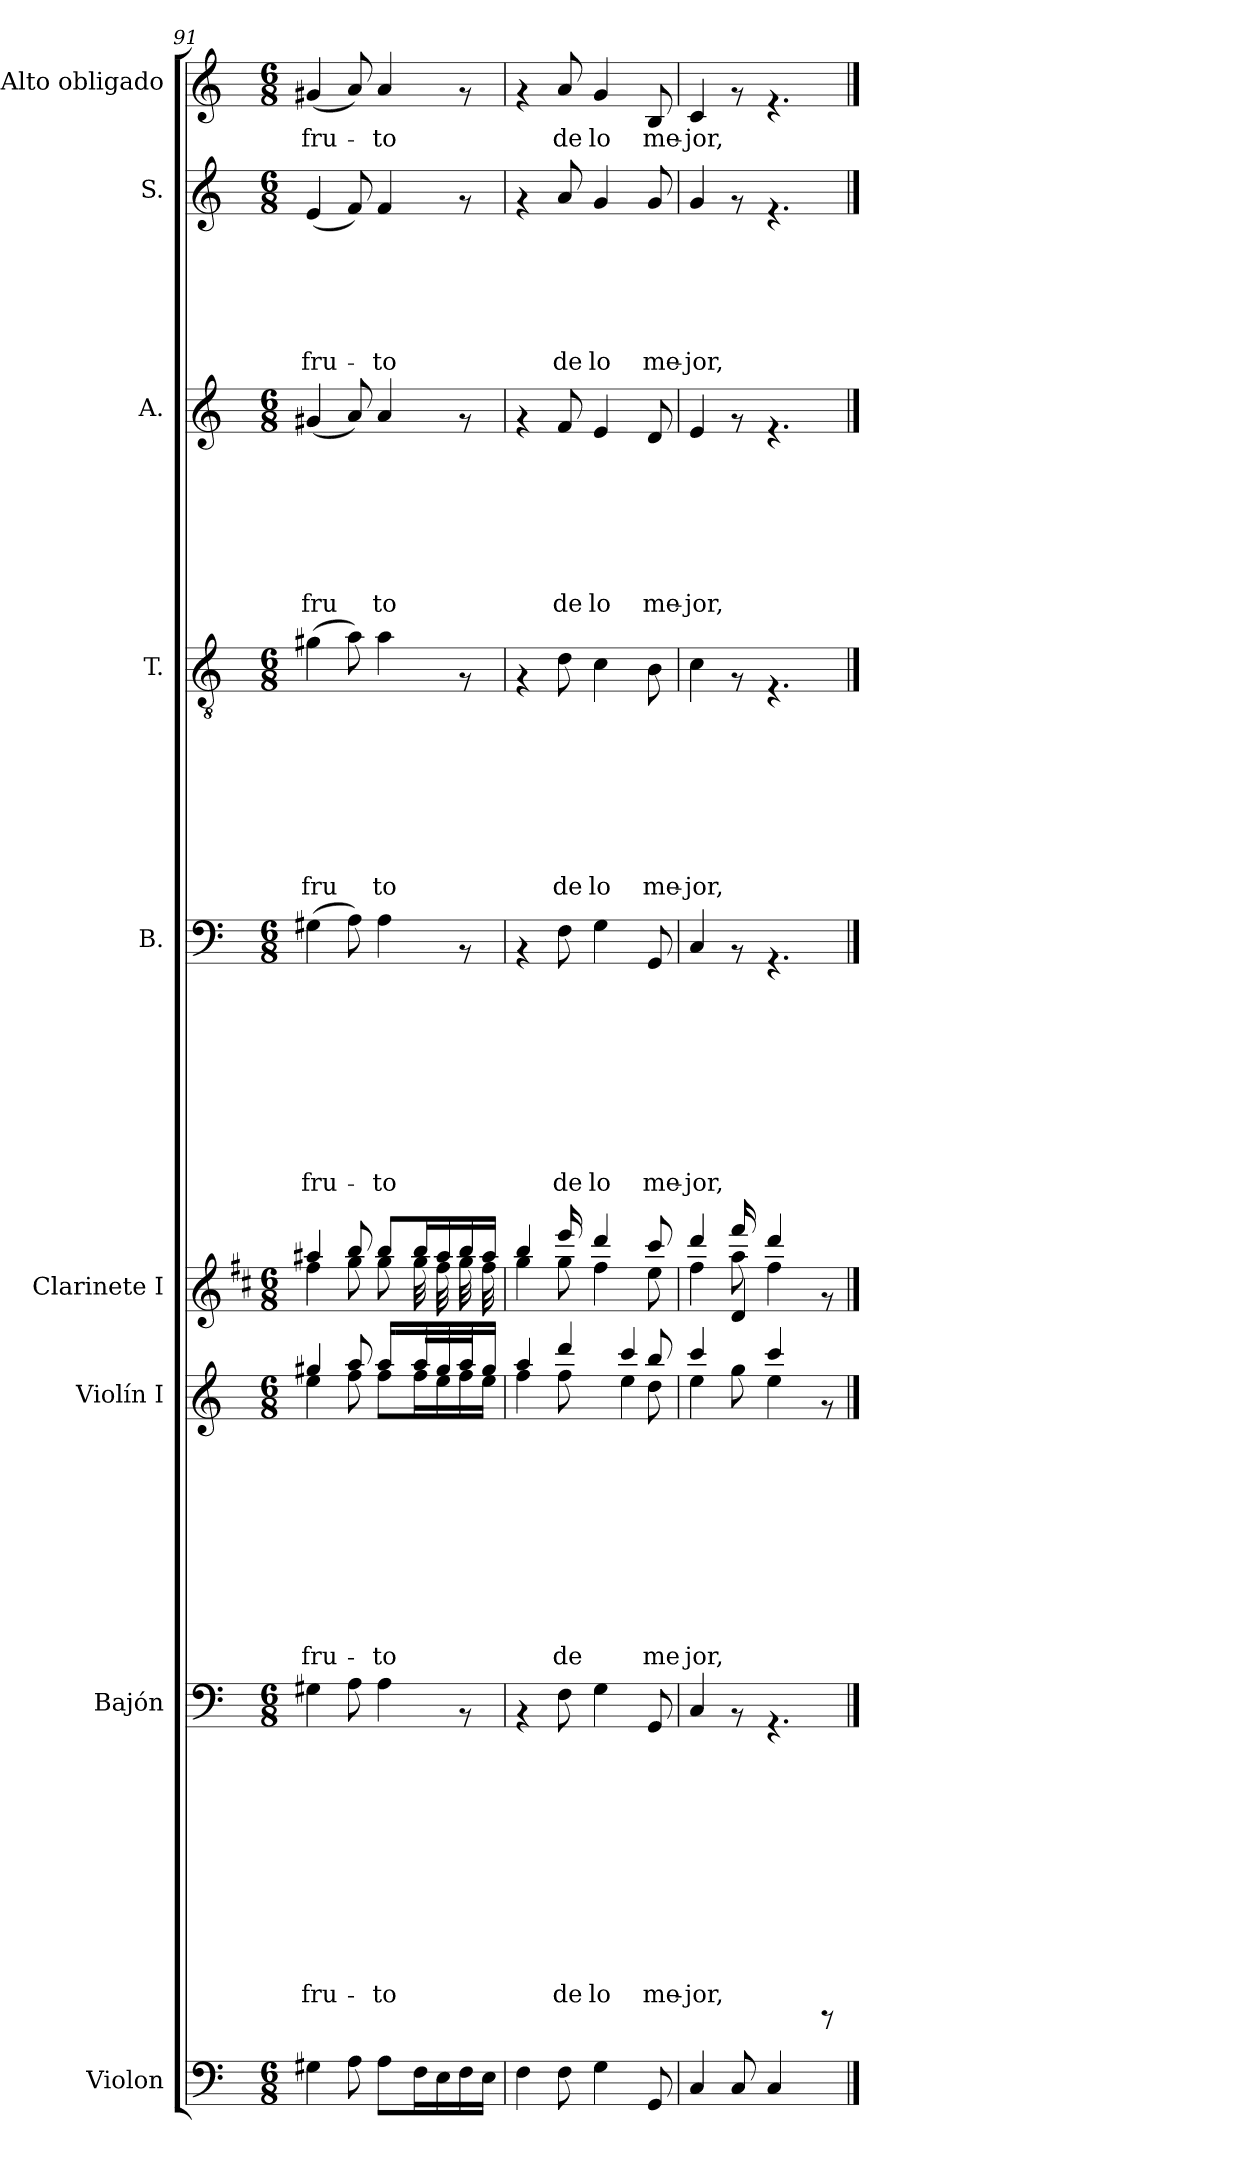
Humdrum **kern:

**kern	**kern	**text	**text	**text	**text	**text	**text	**text	**text	**text	**text	**text	**kern	**text	**text	**text	**text	**text	**text	**text	**text	**text	**text	**kern	**kern	**text	**text	**text	**text	**text	**text	**text	**text	**text	**kern	**text	**text	**text	**text	**text	**text	**text	**text	**kern	**text	**text	**text	**text	**text	**text	**text	**kern	**text	**text	**text	**text	**text	**text	**kern	**text
*part9	*part8	*part8	*part8	*part8	*part8	*part8	*part8	*part8	*part8	*part8	*part8	*part8	*part7	*part7	*part7	*part7	*part7	*part7	*part7	*part7	*part7	*part7	*part7	*part6	*part5	*part5	*part5	*part5	*part5	*part5	*part5	*part5	*part5	*part5	*part4	*part4	*part4	*part4	*part4	*part4	*part4	*part4	*part4	*part3	*part3	*part3	*part3	*part3	*part3	*part3	*part3	*part2	*part2	*part2	*part2	*part2	*part2	*part2	*part1	*part1
*staff9	*staff8	*staff8	*staff8	*staff8	*staff8	*staff8	*staff8	*staff8	*staff8	*staff8	*staff8	*staff8	*staff7	*staff7	*staff7	*staff7	*staff7	*staff7	*staff7	*staff7	*staff7	*staff7	*staff7	*staff6	*staff5	*staff5	*staff5	*staff5	*staff5	*staff5	*staff5	*staff5	*staff5	*staff5	*staff4	*staff4	*staff4	*staff4	*staff4	*staff4	*staff4	*staff4	*staff4	*staff3	*staff3	*staff3	*staff3	*staff3	*staff3	*staff3	*staff3	*staff2	*staff2	*staff2	*staff2	*staff2	*staff2	*staff2	*staff1	*staff1
*I"Violon	*I"Bajón	*	*	*	*	*	*	*	*	*	*	*	*I"Violín I	*	*	*	*	*	*	*	*	*	*	*I"Clarinete I	*I"B.	*	*	*	*	*	*	*	*	*	*I"T.	*	*	*	*	*	*	*	*	*I"A.	*	*	*	*	*	*	*	*I"S.	*	*	*	*	*	*	*I"Alto obligado	*
*I'Violon	*	*	*	*	*	*	*	*	*	*	*	*	*	*	*	*	*	*	*	*	*	*	*	*I'Cl	*	*	*	*	*	*	*	*	*	*	*	*	*	*	*	*	*	*	*	*	*	*	*	*	*	*	*	*	*	*	*	*	*	*	*I'Alto obligado	*
*clefF4	*clefF4	*	*	*	*	*	*	*	*	*	*	*	*clefG2	*	*	*	*	*	*	*	*	*	*	*clefG2	*clefF4	*	*	*	*	*	*	*	*	*	*clefGv2	*	*	*	*	*	*	*	*	*clefG2	*	*	*	*	*	*	*	*clefG2	*	*	*	*	*	*	*clefG2	*
*	*	*	*	*	*	*	*	*	*	*	*	*	*	*	*	*	*	*	*	*	*	*	*	*ITrd1c2	*	*	*	*	*	*	*	*	*	*	*	*	*	*	*	*	*	*	*	*	*	*	*	*	*	*	*	*	*	*	*	*	*	*	*	*
*k[]	*k[]	*	*	*	*	*	*	*	*	*	*	*	*k[]	*	*	*	*	*	*	*	*	*	*	*k[]	*k[]	*	*	*	*	*	*	*	*	*	*k[]	*	*	*	*	*	*	*	*	*k[]	*	*	*	*	*	*	*	*k[]	*	*	*	*	*	*	*k[]	*
*C:	*C:	*	*	*	*	*	*	*	*	*	*	*	*C:	*	*	*	*	*	*	*	*	*	*	*C:	*C:	*	*	*	*	*	*	*	*	*	*C:	*	*	*	*	*	*	*	*	*C:	*	*	*	*	*	*	*	*C:	*	*	*	*	*	*	*C:	*
*M6/8	*M6/8	*	*	*	*	*	*	*	*	*	*	*	*M6/8	*	*	*	*	*	*	*	*	*	*	*M6/8	*M6/8	*	*	*	*	*	*	*	*	*	*M6/8	*	*	*	*	*	*	*	*	*M6/8	*	*	*	*	*	*	*	*M6/8	*	*	*	*	*	*	*M6/8	*
=91	=91	=91	=91	=91	=91	=91	=91	=91	=91	=91	=91	=91	=91	=91	=91	=91	=91	=91	=91	=91	=91	=91	=91	=91	=91	=91	=91	=91	=91	=91	=91	=91	=91	=91	=91	=91	=91	=91	=91	=91	=91	=91	=91	=91	=91	=91	=91	=91	=91	=91	=91	=91	=91	=91	=91	=91	=91	=91	=91	=91
!	!	!	!	!	!	!	!	!	!	!	!	!LO:LY:a	!	!	!	!	!	!	!	!	!	!	!LO:LY:a	!	!	!	!	!	!	!	!	!	!	!LO:LY:b	!	!	!	!	!	!	!	!	!LO:LY:b	!	!	!	!	!	!	!	!LO:LY:b	!	!	!	!	!	!	!LO:LY:b	!	!LO:LY:b
*	*	*	*	*	*	*	*	*	*	*	*	*	*^	*	*	*	*	*	*	*	*	*	*	*^	*	*	*	*	*	*	*	*	*	*	*	*	*	*	*	*	*	*	*	*	*	*	*	*	*	*	*	*	*	*	*	*	*	*	*	*
4G#X\	4G#X\	.	.	.	.	.	.	.	.	.	.	fru-	4ee\	4gg#X/	.	.	.	.	.	.	.	.	.	fru-	4gg#X/	4ee\	(>4G#X\	.	.	.	.	.	.	.	.	fru-	(>4g#X\	.	.	.	.	.	.	.	fru	(<4g#X/	.	.	.	.	.	.	fru	(<4e/	.	.	.	.	.	fru-	(>4g#X/	fru-
8A\	8A\	.	.	.	.	.	.	.	.	.	.	.	8aa/	8ff\	.	.	.	.	.	.	.	.	.	.	8aa/	8ff\	8A\)	.	.	.	.	.	.	.	.	.	8a\)	.	.	.	.	.	.	.	.	8a/)	.	.	.	.	.	.	.	8f/)	.	.	.	.	.	.	8a/)	.
!	!	!	!	!	!	!	!	!	!	!	!	!LO:LY:a	!	!	!	!	!	!	!	!	!	!	!	!LO:LY:a	!	!	!	!	!	!	!	!	!	!	!	!LO:LY:b	!	!	!	!	!	!	!	!	!LO:LY:b	!	!	!	!	!	!	!	!LO:LY:b	!	!	!	!	!	!	!LO:LY:b	!	!LO:LY:b
8A\L	4A\	.	.	.	.	.	.	.	.	.	.	-to	8ff\L	16aa/LL	.	.	.	.	.	.	.	.	.	-to	8aa/L	8ff\	4A\	.	.	.	.	.	.	.	.	-to	4a\	.	.	.	.	.	.	.	to	4a/	.	.	.	.	.	.	to	4f/	.	.	.	.	.	-to	4a/	-to
.	.	.	.	.	.	.	.	.	.	.	.	.	.	16ryy	.	.	.	.	.	.	.	.	.	.	.	.	.	.	.	.	.	.	.	.	.	.	.	.	.	.	.	.	.	.	.	.	.	.	.	.	.	.	.	.	.	.	.	.	.	.	.	.
16F\L	.	.	.	.	.	.	.	.	.	.	.	.	16ff\L	32aa/L	.	.	.	.	.	.	.	.	.	.	16aa/L	32ff\	.	.	.	.	.	.	.	.	.	.	.	.	.	.	.	.	.	.	.	.	.	.	.	.	.	.	.	.	.	.	.	.	.	.	.	.
.	.	.	.	.	.	.	.	.	.	.	.	.	.	32ryy	.	.	.	.	.	.	.	.	.	.	.	32ryy	.	.	.	.	.	.	.	.	.	.	.	.	.	.	.	.	.	.	.	.	.	.	.	.	.	.	.	.	.	.	.	.	.	.	.	.
16E\	.	.	.	.	.	.	.	.	.	.	.	.	16ee\	32gg#/	.	.	.	.	.	.	.	.	.	.	16gg#/	32ee\	.	.	.	.	.	.	.	.	.	.	.	.	.	.	.	.	.	.	.	.	.	.	.	.	.	.	.	.	.	.	.	.	.	.	.	.
.	.	.	.	.	.	.	.	.	.	.	.	.	.	32ryy	.	.	.	.	.	.	.	.	.	.	.	32ryy	.	.	.	.	.	.	.	.	.	.	.	.	.	.	.	.	.	.	.	.	.	.	.	.	.	.	.	.	.	.	.	.	.	.	.	.
16F\	8rAA	.	.	.	.	.	.	.	.	.	.	.	16ff\	32aa/J	.	.	.	.	.	.	.	.	.	.	16aa/	32ff\	8rAA	.	.	.	.	.	.	.	.	.	8rF	.	.	.	.	.	.	.	.	8rf	.	.	.	.	.	.	.	8rf	.	.	.	.	.	.	8rf	.
.	.	.	.	.	.	.	.	.	.	.	.	.	.	32ryy	.	.	.	.	.	.	.	.	.	.	.	32ryy	.	.	.	.	.	.	.	.	.	.	.	.	.	.	.	.	.	.	.	.	.	.	.	.	.	.	.	.	.	.	.	.	.	.	.	.
16E\JJ	.	.	.	.	.	.	.	.	.	.	.	.	16ee\JJ	16gg#/JJ	.	.	.	.	.	.	.	.	.	.	16gg#/JJ	32ee\	.	.	.	.	.	.	.	.	.	.	.	.	.	.	.	.	.	.	.	.	.	.	.	.	.	.	.	.	.	.	.	.	.	.	.	.
.	.	.	.	.	.	.	.	.	.	.	.	.	.	.	.	.	.	.	.	.	.	.	.	.	.	32ryy	.	.	.	.	.	.	.	.	.	.	.	.	.	.	.	.	.	.	.	.	.	.	.	.	.	.	.	.	.	.	.	.	.	.	.	.
!!LO:PB:g=z
=92	=92	=92	=92	=92	=92	=92	=92	=92	=92	=92	=92	=92	=92	=92	=92	=92	=92	=92	=92	=92	=92	=92	=92	=92	=92	=92	=92	=92	=92	=92	=92	=92	=92	=92	=92	=92	=92	=92	=92	=92	=92	=92	=92	=92	=92	=92	=92	=92	=92	=92	=92	=92	=92	=92	=92	=92	=92	=92	=92	=92	=92	=92
*	*	*	*	*	*	*	*	*	*	*	*	*	*^	*^	*	*	*	*	*	*	*	*	*	*	*	*	*	*	*	*	*	*	*	*	*	*	*	*	*	*	*	*	*	*	*	*	*	*	*	*	*	*	*	*	*	*	*	*	*	*	*	*
4F\	4rAA	.	.	.	.	.	.	.	.	.	.	.	4ff\	4aa/	2ryy	2ryy	.	.	.	.	.	.	.	.	.	.	4aa/	4ff\	4rAA	.	.	.	.	.	.	.	.	.	4rF	.	.	.	.	.	.	.	.	4rf	.	.	.	.	.	.	.	4rf	.	.	.	.	.	.	4rf	.
!	!	!	!	!	!	!	!	!	!	!	!	!LO:LY:a	!	!	!	!	!	!	!	!	!	!	!	!	!	!LO:LY:a	!	!	!	!	!	!	!	!	!	!	!	!LO:LY:b	!	!	!	!	!	!	!	!	!LO:LY:b	!	!	!	!	!	!	!	!LO:LY:b	!	!	!	!	!	!	!LO:LY:b	!	!LO:LY:b
8F\	8F\	.	.	.	.	.	.	.	.	.	.	de	8ff\	4ddd/	.	.	.	.	.	.	.	.	.	.	.	de	16ddd/	8ff\	8F\	.	.	.	.	.	.	.	.	de	8d\	.	.	.	.	.	.	.	de	8f/	.	.	.	.	.	.	de	8a/	.	.	.	.	.	de	8a/	de
.	.	.	.	.	.	.	.	.	.	.	.	.	.	.	.	.	.	.	.	.	.	.	.	.	.	.	16ryy	.	.	.	.	.	.	.	.	.	.	.	.	.	.	.	.	.	.	.	.	.	.	.	.	.	.	.	.	.	.	.	.	.	.	.	.	.
!	!	!	!	!	!	!	!	!	!	!	!	!LO:LY:a	!	!	!	!	!	!	!	!	!	!	!	!	!	!	!	!	!	!	!	!	!	!	!	!	!	!LO:LY:b	!	!	!	!	!	!	!	!	!LO:LY:b	!	!	!	!	!	!	!	!LO:LY:b	!	!	!	!	!	!	!LO:LY:b	!	!LO:LY:b
4G\	4G\	.	.	.	.	.	.	.	.	.	.	lo	8ryy	.	.	.	.	.	.	.	.	.	.	.	.	.	4ccc/	4ee\	4G\	.	.	.	.	.	.	.	.	lo	4c\	.	.	.	.	.	.	.	lo	4e/	.	.	.	.	.	.	lo	4g/	.	.	.	.	.	lo	4g/	lo
.	.	.	.	.	.	.	.	.	.	.	.	.	4ccc/	4ee\	8ryy	8ryy	.	.	.	.	.	.	.	.	.	.	.	.	.	.	.	.	.	.	.	.	.	.	.	.	.	.	.	.	.	.	.	.	.	.	.	.	.	.	.	.	.	.	.	.	.	.	.	.
!	!	!	!	!	!	!	!	!	!	!	!	!LO:LY:a	!	!	!	!	!	!	!	!	!	!	!	!	!	!LO:LY:a	!	!	!	!	!	!	!	!	!	!	!	!LO:LY:b	!	!	!	!	!	!	!	!	!LO:LY:b	!	!	!	!	!	!	!	!LO:LY:b	!	!	!	!	!	!	!LO:LY:b	!	!LO:LY:b
8GG/	8GG/	.	.	.	.	.	.	.	.	.	.	me-	.	.	8bb/	8dd\	.	.	.	.	.	.	.	.	.	me-	8bb/	8dd\	8GG/	.	.	.	.	.	.	.	.	me-	8B\	.	.	.	.	.	.	.	me-	8d/	.	.	.	.	.	.	me-	8g/	.	.	.	.	.	me-	8B/	me-
=93	=93	=93	=93	=93	=93	=93	=93	=93	=93	=93	=93	=93	=93	=93	=93	=93	=93	=93	=93	=93	=93	=93	=93	=93	=93	=93	=93	=93	=93	=93	=93	=93	=93	=93	=93	=93	=93	=93	=93	=93	=93	=93	=93	=93	=93	=93	=93	=93	=93	=93	=93	=93	=93	=93	=93	=93	=93	=93	=93	=93	=93	=93	=93	=93
!	!	!	!	!	!	!	!	!	!	!	!	!LO:LY:a	!	!	!	!	!	!	!	!	!	!	!	!	!	!LO:LY:a	!	!	!	!	!	!	!	!	!	!	!	!LO:LY:b	!	!	!	!	!	!	!	!	!LO:LY:b	!	!	!	!	!	!	!	!LO:LY:b	!	!	!	!	!	!	!LO:LY:b	!	!LO:LY:b
*	*	*	*	*	*	*	*	*	*	*	*	*	*	*v	*v	*v	*	*	*	*	*	*	*	*	*	*	*	*^	*	*	*	*	*	*	*	*	*	*	*	*	*	*	*	*	*	*	*	*	*	*	*	*	*	*	*	*	*	*	*	*	*	*	*	*
4C/	4C/	.	.	.	.	.	.	.	.	.	.	-jor,	4ccc/	4ee\	.	.	.	.	.	.	.	.	.	-jor,	4ccc/	4ee\	4ryy	4C/	.	.	.	.	.	.	.	.	-jor,	4c\	.	.	.	.	.	.	.	-jor,	4e/	.	.	.	.	.	.	-jor,	4g/	.	.	.	.	.	-jor,	4c/	-jor,
8C/	8rAA	.	.	.	.	.	.	.	.	.	.	.	8gg\	8ryy	.	.	.	.	.	.	.	.	.	.	16eee/	8gg\	4c/	8rAA	.	.	.	.	.	.	.	.	.	8rF	.	.	.	.	.	.	.	.	8rf	.	.	.	.	.	.	.	8rf	.	.	.	.	.	.	8rf	.
.	.	.	.	.	.	.	.	.	.	.	.	.	.	.	.	.	.	.	.	.	.	.	.	.	16ryy	.	.	.	.	.	.	.	.	.	.	.	.	.	.	.	.	.	.	.	.	.	.	.	.	.	.	.	.	.	.	.	.	.	.	.	.	.	.
4C/	4.rAA	.	.	.	.	.	.	.	.	.	.	.	4ccc/	4ee\	.	.	.	.	.	.	.	.	.	.	4ccc/	4ee\	.	4.rAA	.	.	.	.	.	.	.	.	.	4.rF	.	.	.	.	.	.	.	.	4.rf	.	.	.	.	.	.	.	4.rf	.	.	.	.	.	.	4.rf	.
.	.	.	.	.	.	.	.	.	.	.	.	.	.	.	.	.	.	.	.	.	.	.	.	.	.	.	4ryy	.	.	.	.	.	.	.	.	.	.	.	.	.	.	.	.	.	.	.	.	.	.	.	.	.	.	.	.	.	.	.	.	.	.	.	.
8ra	.	.	.	.	.	.	.	.	.	.	.	.	8rf	8ryy	.	.	.	.	.	.	.	.	.	.	8rf	8ryy	.	.	.	.	.	.	.	.	.	.	.	.	.	.	.	.	.	.	.	.	.	.	.	.	.	.	.	.	.	.	.	.	.	.	.	.	.
*	*	*	*	*	*	*	*	*	*	*	*	*	*v	*v	*	*	*	*	*	*	*	*	*	*	*	*	*	*	*	*	*	*	*	*	*	*	*	*	*	*	*	*	*	*	*	*	*	*	*	*	*	*	*	*	*	*	*	*	*	*	*	*	*
*	*	*	*	*	*	*	*	*	*	*	*	*	*	*	*	*	*	*	*	*	*	*	*	*v	*v	*v	*	*	*	*	*	*	*	*	*	*	*	*	*	*	*	*	*	*	*	*	*	*	*	*	*	*	*	*	*	*	*	*	*	*	*	*
==	==	==	==	==	==	==	==	==	==	==	==	==	==	==	==	==	==	==	==	==	==	==	==	==	==	==	==	==	==	==	==	==	==	==	==	==	==	==	==	==	==	==	==	==	==	==	==	==	==	==	==	==	==	==	==	==	==	==	==	==
*-	*-	*-	*-	*-	*-	*-	*-	*-	*-	*-	*-	*-	*-	*-	*-	*-	*-	*-	*-	*-	*-	*-	*-	*-	*-	*-	*-	*-	*-	*-	*-	*-	*-	*-	*-	*-	*-	*-	*-	*-	*-	*-	*-	*-	*-	*-	*-	*-	*-	*-	*-	*-	*-	*-	*-	*-	*-	*-	*-	*-
